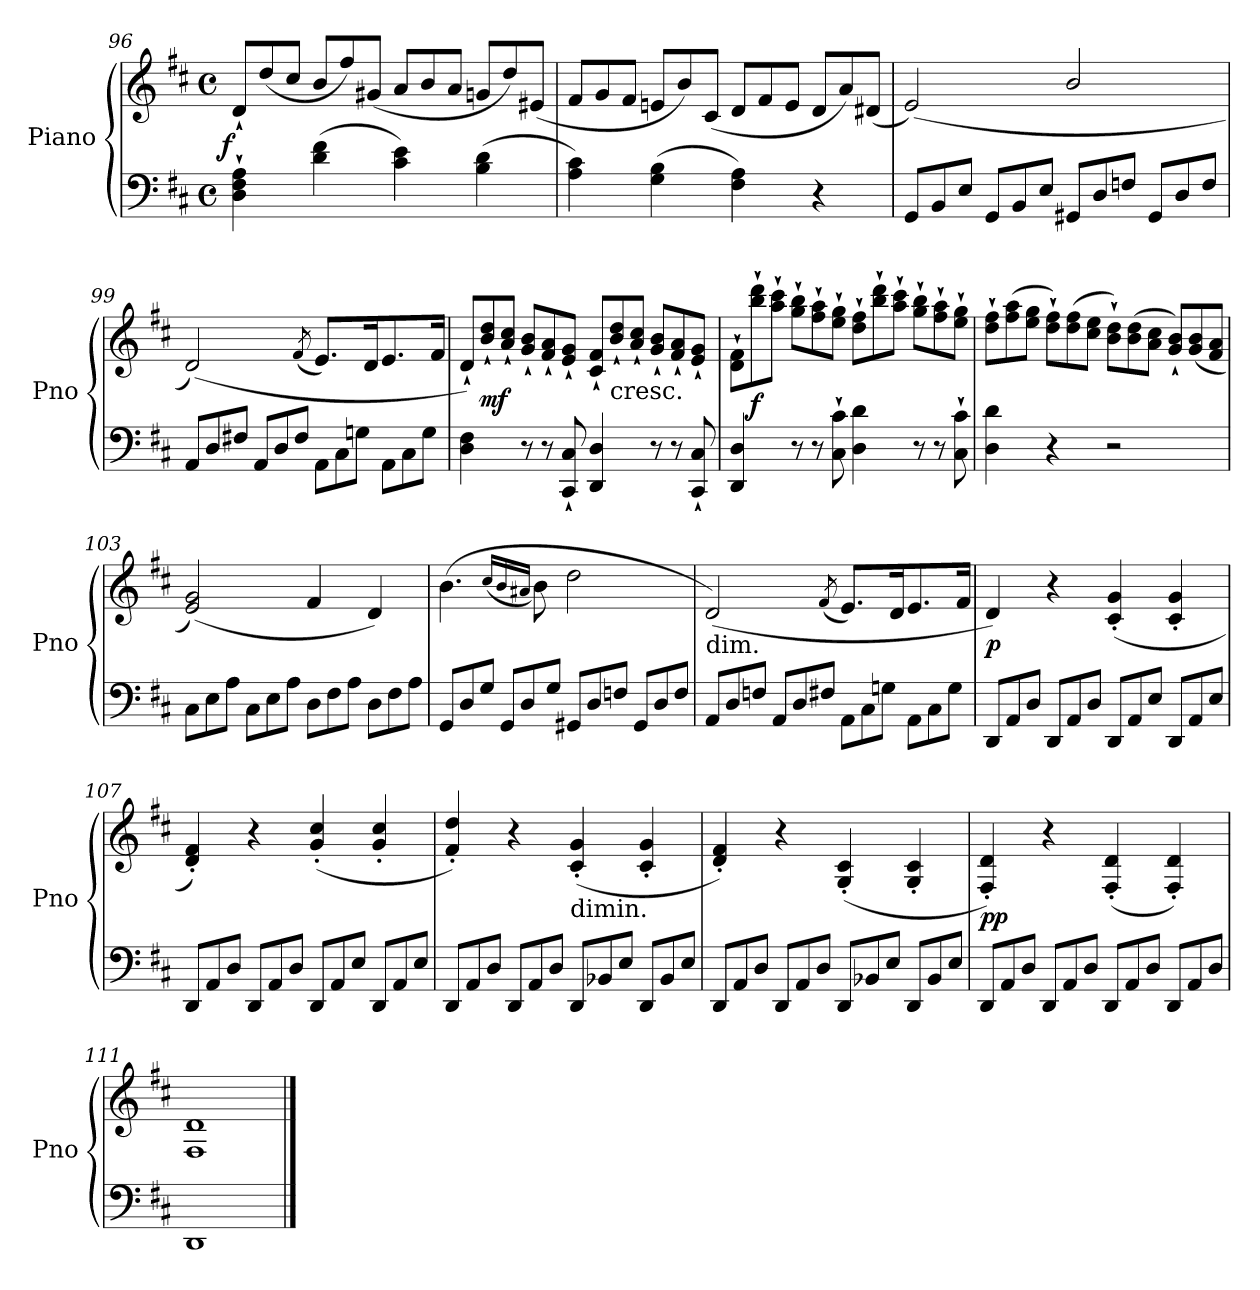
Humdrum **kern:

**kern	**kern	**dynam
*part1	*part1	*part1
*staff2	*staff1	*staff1/2
*I"Piano	*	*
*I'Pno	*	*
*clefF4	*clefG2	*
*k[f#c#]	*k[f#c#]	*
*D:	*D:	*
*M4/4	*M4/4	*
*met(c)	*met(c)	*
*	*Xtuplet	*
=96	=96	=96
!	!	!LO:DY:rj
4D` 4F#` 4A`	12d`L	f
.	(12dd	.
.	12cc#J	.
(4d 4f#	12b/L	.
.	12ff#/)	.
.	(12g#X/J	.
4c# 4e)	12aL	.
.	12b	.
.	12aJ	.
(4B 4d	12gnL	.
.	12dd)	.
.	(12e#XJ	.
=97	=97	=97
4A 4c#)	12f#L	.
.	12g	.
.	12f#J	.
(4G 4B	12enL	.
.	12b)	.
.	(12c#J	.
4F# 4A)	12dL	.
.	12f#	.
.	12eJ	.
4r	12dL	.
.	12a)	.
.	(12d#XJ	.
!!LO:LB:g=z
=98	=98	=98
*Xtuplet	*	*
12GGL	(2e)	.
12BB	.	.
12EJ	.	.
12GGL	.	.
12BB	.	.
12EJ	.	.
12GG#XL	2b/	.
12D	.	.
12FnJ	.	.
12GG#L	.	.
12D	.	.
12FJ	.	.
=99	=99	=99
12AAL	(2d)	.
12D	.	.
12F#XJ	.	.
12AAL	.	.
12D	.	.
12F#J	.	.
.	(8qf#	.
12AAL	8.eL)	.
12C#	.	.
12GnJ	.	.
.	16dK	.
12AAL	8.e	.
12C#	.	.
12GJ	.	.
.	16f#Jk	.
=100	=100	=100
4D 4F#	12d`L)	.
.	12b` 12dd`	mf
.	12a` 12cc#`J	.
12r	12g` 12b`L	.
12r	12f#` 12a`	.
12CC#` 12C#`	12e` 12g`J	.
4DD 4D	12c#` 12f#`L	.
!	!LO:TX:c:t=cresc.	!
.	12b` 12dd`	.
.	12a` 12cc#`J	.
12r	12g` 12b`L	.
12r	12f#` 12a`	.
12CC#` 12C#`	12e` 12g`J	.
!!LO:LB:g=z
=101	=101	=101
4DD 4D	12d` 12f#`L	.
.	12bb` 12ddd`	f
.	12aa` 12ccc#`J	.
12r	12gg` 12bb`L	.
12r	12ff#` 12aa`	.
12C#` 12c#`	12ee` 12gg`J	.
4D 4d	12dd` 12ff#`L	.
.	12bb` 12ddd`	.
.	12aa` 12ccc#`J	.
12r	12gg` 12bb`L	.
12r	12ff#` 12aa`	.
12C#` 12c#`	12ee` 12gg`J	.
=102	=102	=102
4D 4d	12dd` 12ff#`L	.
.	(12ff# 12aa	.
.	12ee 12ggJ	.
4r	12dd` 12ff#`L)	.
.	(12dd 12ff#	.
.	12cc# 12eeJ	.
2r	12b` 12dd`L)	.
.	(12b 12dd	.
.	12a 12cc#J	.
.	12g` 12b`L)	.
.	(12g 12b	.
.	12f# 12aJ	.
=103	=103	=103
12C#L	(2e 2g)	.
12E	.	.
12AJ	.	.
12C#L	.	.
12E	.	.
12AJ	.	.
12DL	4f#	.
12F#	.	.
12AJ	.	.
12DL	4d)	.
12F#	.	.
12AJ	.	.
!!LO:LB:g=z
=104	=104	=104
12GGL	(4.b	.
12D	.	.
12GJ	.	.
12GGL	.	.
12D	.	.
.	(16qcc#LL	.
.	16qb	.
.	16qa#XJJ	.
.	8b)	.
12GJ	.	.
12GG#XL	2dd	.
12D	.	.
12FnJ	.	.
12GG#L	.	.
12D	.	.
12FJ	.	.
=105	=105	=105
!	!LO:TX:c:t=dim.	!
12AAL	(2d)	.
12D	.	.
12FnJ	.	.
12AAL	.	.
12D	.	.
12F#XJ	.	.
.	(8qf#	.
12AAL	8.eL)	.
12C#	.	.
12GnJ	.	.
.	16dK	.
12AAL	8.e	.
12C#	.	.
12GJ	.	.
.	16f#Jk	.
=106	=106	=106
12DDL	4d)	p
12AA	.	.
12DJ	.	.
12DDL	4r	.
12AA	.	.
12DJ	.	.
12DDL	(>4c#'> 4g'>	.
12AA	.	.
12EJ	.	.
12DDL	4c#'> 4g'>	.
12AA	.	.
12EJ	.	.
=107	=107	=107
12DDL	4d'> 4f#'>)	.
12AA	.	.
12DJ	.	.
12DDL	4r	.
12AA	.	.
12DJ	.	.
12DDL	(>4g'> 4cc#'>	.
12AA	.	.
12EJ	.	.
12DDL	4g'> 4cc#'>	.
12AA	.	.
12EJ	.	.
!!LO:LB:g=z
=108	=108	=108
12DDL	4f#' 4dd')	.
12AA	.	.
12DJ	.	.
12DDL	4r	.
12AA	.	.
12DJ	.	.
!	!LO:TX:c:t=dimin.	!
12DDL	(>4c#'> 4g'>	.
12BB-X	.	.
12EJ	.	.
12DDL	4c#'> 4g'>	.
12BB-	.	.
12EJ	.	.
=109	=109	=109
12DDL	4d'> 4f#'>)	.
12AA	.	.
12DJ	.	.
12DDL	4r	.
12AA	.	.
12DJ	.	.
12DDL	(>4G'> 4c#'>	.
12BB-X	.	.
12EJ	.	.
12DDL	4G'> 4c#'>	.
12BB-	.	.
12EJ	.	.
=110	=110	=110
12DDL	4F#'> 4d'>)	pp
12AA	.	.
12DJ	.	.
12DDL	4r	.
12AA	.	.
12DJ	.	.
12DDL	(>4F#'> 4d'>	.
12AA	.	.
12DJ	.	.
12DDL	4F#'> 4d'>)	.
12AA	.	.
12DJ	.	.
=111	=111	=111
1DD	1F# 1d	.
==	==	==
*-	*-	*-
